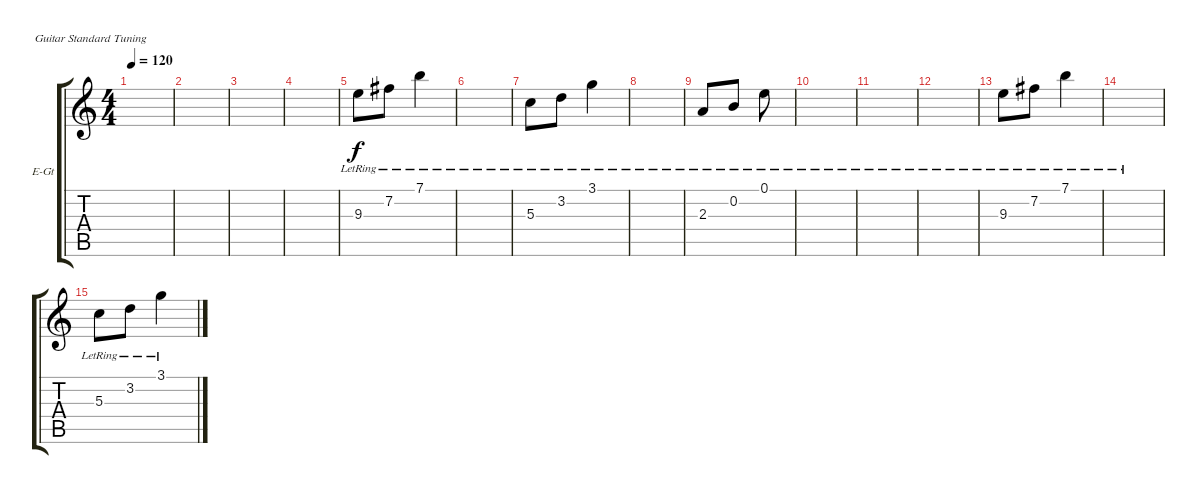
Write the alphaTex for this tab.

\defaultSystemsLayout 4
\bracketExtendMode groupsimilarinstruments
\firstSystemTrackNameOrientation horizontal
\otherSystemsTrackNameOrientation horizontal
\track ("zvon" "E-Gt") {instrument electricguitarclean}
\staff {score tabs}
\tuning (E4 B3 G3 D3 A2 E2)
\ts (4 4)
\tempo 120
\clef g2
\ks c
|
|
|
|
9.3{lr}.8 7.2{lr}.8 7.1{lr}.4 |
|
5.3{lr}.8 3.2{lr}.8 3.1{lr}.4 |
|
2.3{lr}.8 0.2{lr}.8 0.1{lr}.8 |
|
|
|
9.3{lr}.8 7.2{lr}.8 7.1{lr}.4 |
|
5.3{lr}.8 3.2{lr}.8 3.1{lr}.4
